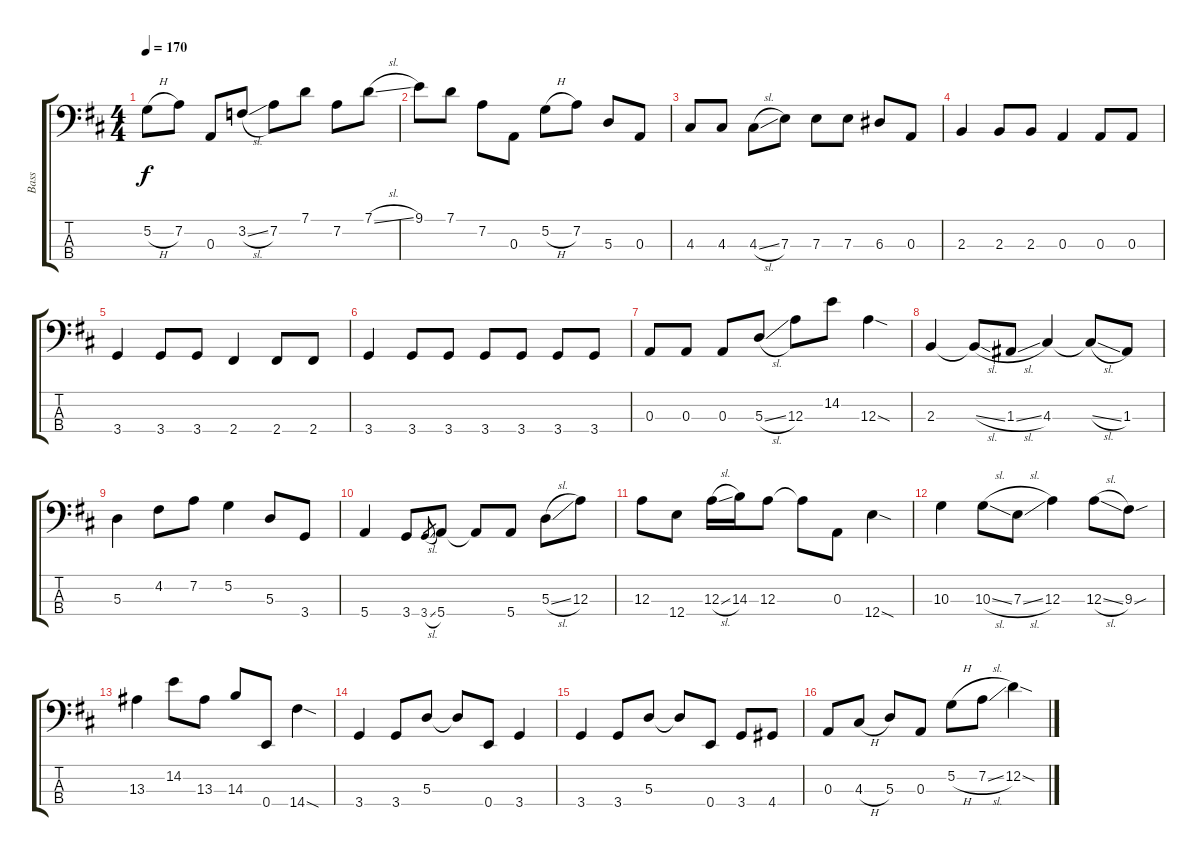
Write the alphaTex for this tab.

\track ("Bass" "Bass") {instrument electricbassfinger}
\staff {score tabs}
\tuning (G2 D2 A1 E1) {hide}
\ts (4 4)
\tempo 170
\clef f4
\ks d
5.2{h}.8{dy f} 7.2.8 0.3.8 3.2{sl}.8 7.2.8 7.1.8 7.2.8 7.1{sl}.8 |
9.1.8 7.1.8 7.2.8 0.3.8 5.2{h}.8 7.2.8 5.3.8 0.3.8 |
4.3.8 4.3.8 4.3{sl}.8 7.3.8 7.3.8 7.3.8 6.3.8 0.3.8 |
2.3.4 2.3.8 2.3.8 0.3.4 0.3.8 0.3.8 |
3.4.4 3.4.8 3.4.8 2.4.4 2.4.8 2.4.8 |
3.4.4 3.4.8 3.4.8 3.4.8 3.4.8 3.4.8 3.4.8 |
0.3.8 0.3.8 0.3.8 5.3{sl}.8 12.3.8 14.2.8 12.3{sod}.4 |
2.3.4 2.3{sl t}.8 1.3{sl}.8 4.3.4 4.3{sl t}.8 1.3.8 |
5.3.4 4.2.8 7.2.8 5.2.4 5.3.8 3.4.8 |
5.4.4 3.4.8 3.4{sl}.8{gr} 5.4.8 5.4{t}.8 5.4.8 5.3{sl}.8 12.3.8 |
12.3.8 12.4.8 12.3{sl}.16 14.3.16 12.3.8 12.3{t}.8 0.3.8 12.4{sod}.4 |
10.3.4 10.3{sl}.8 7.3{sl}.8 12.3.4 12.3{sl}.8 9.3{sou}.8 |
13.3.4 14.2.8 13.3.8 14.3.8 0.4.8 14.4{sod}.4 |
3.4.4 3.4.8 5.3.8 5.3{t}.8 0.4.8 3.4.4 |
3.4.4 3.4.8 5.3.8 5.3{t}.8 0.4.8 3.4.8 4.4.8 |
0.3.8 4.3{h}.8 5.3.8 0.3.8 5.2{h}.8 7.2{sl}.8 12.2{sod}.4
